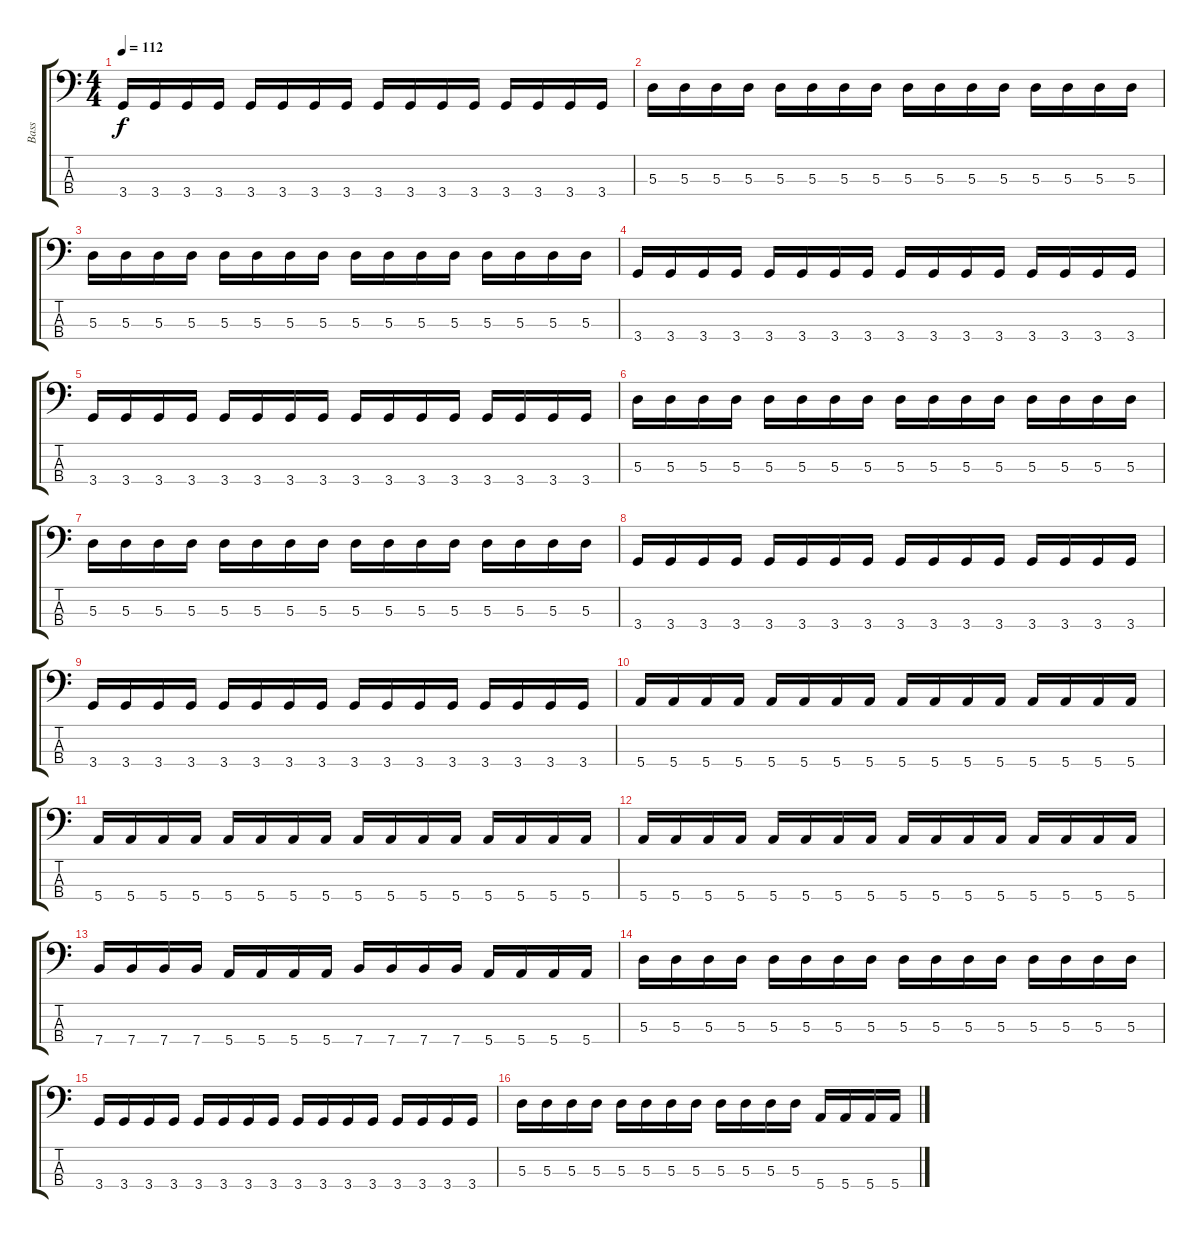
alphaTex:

\track ("Bass" "Bass") {instrument slapbass1}
\staff {score tabs}
\tuning (G2 D2 A1 E1) {hide}
\ts (4 4)
\tempo 112
\clef f4
\ks c
3.4.16{dy f} 3.4.16 3.4.16 3.4.16 3.4.16 3.4.16 3.4.16 3.4.16 3.4.16 3.4.16 3.4.16 3.4.16 3.4.16 3.4.16 3.4.16 3.4.16 |
5.3.16 5.3.16 5.3.16 5.3.16 5.3.16 5.3.16 5.3.16 5.3.16 5.3.16 5.3.16 5.3.16 5.3.16 5.3.16 5.3.16 5.3.16 5.3.16 |
5.3.16 5.3.16 5.3.16 5.3.16 5.3.16 5.3.16 5.3.16 5.3.16 5.3.16 5.3.16 5.3.16 5.3.16 5.3.16 5.3.16 5.3.16 5.3.16 |
3.4.16 3.4.16 3.4.16 3.4.16 3.4.16 3.4.16 3.4.16 3.4.16 3.4.16 3.4.16 3.4.16 3.4.16 3.4.16 3.4.16 3.4.16 3.4.16 |
3.4.16 3.4.16 3.4.16 3.4.16 3.4.16 3.4.16 3.4.16 3.4.16 3.4.16 3.4.16 3.4.16 3.4.16 3.4.16 3.4.16 3.4.16 3.4.16 |
5.3.16 5.3.16 5.3.16 5.3.16 5.3.16 5.3.16 5.3.16 5.3.16 5.3.16 5.3.16 5.3.16 5.3.16 5.3.16 5.3.16 5.3.16 5.3.16 |
5.3.16 5.3.16 5.3.16 5.3.16 5.3.16 5.3.16 5.3.16 5.3.16 5.3.16 5.3.16 5.3.16 5.3.16 5.3.16 5.3.16 5.3.16 5.3.16 |
3.4.16 3.4.16 3.4.16 3.4.16 3.4.16 3.4.16 3.4.16 3.4.16 3.4.16 3.4.16 3.4.16 3.4.16 3.4.16 3.4.16 3.4.16 3.4.16 |
3.4.16 3.4.16 3.4.16 3.4.16 3.4.16 3.4.16 3.4.16 3.4.16 3.4.16 3.4.16 3.4.16 3.4.16 3.4.16 3.4.16 3.4.16 3.4.16 |
5.4.16 5.4.16 5.4.16 5.4.16 5.4.16 5.4.16 5.4.16 5.4.16 5.4.16 5.4.16 5.4.16 5.4.16 5.4.16 5.4.16 5.4.16 5.4.16 |
5.4.16 5.4.16 5.4.16 5.4.16 5.4.16 5.4.16 5.4.16 5.4.16 5.4.16 5.4.16 5.4.16 5.4.16 5.4.16 5.4.16 5.4.16 5.4.16 |
5.4.16 5.4.16 5.4.16 5.4.16 5.4.16 5.4.16 5.4.16 5.4.16 5.4.16 5.4.16 5.4.16 5.4.16 5.4.16 5.4.16 5.4.16 5.4.16 |
7.4.16 7.4.16 7.4.16 7.4.16 5.4.16 5.4.16 5.4.16 5.4.16 7.4.16 7.4.16 7.4.16 7.4.16 5.4.16 5.4.16 5.4.16 5.4.16 |
5.3.16 5.3.16 5.3.16 5.3.16 5.3.16 5.3.16 5.3.16 5.3.16 5.3.16 5.3.16 5.3.16 5.3.16 5.3.16 5.3.16 5.3.16 5.3.16 |
3.4.16 3.4.16 3.4.16 3.4.16 3.4.16 3.4.16 3.4.16 3.4.16 3.4.16 3.4.16 3.4.16 3.4.16 3.4.16 3.4.16 3.4.16 3.4.16 |
5.3.16 5.3.16 5.3.16 5.3.16 5.3.16 5.3.16 5.3.16 5.3.16 5.3.16 5.3.16 5.3.16 5.3.16 5.4.16 5.4.16 5.4.16 5.4.16
